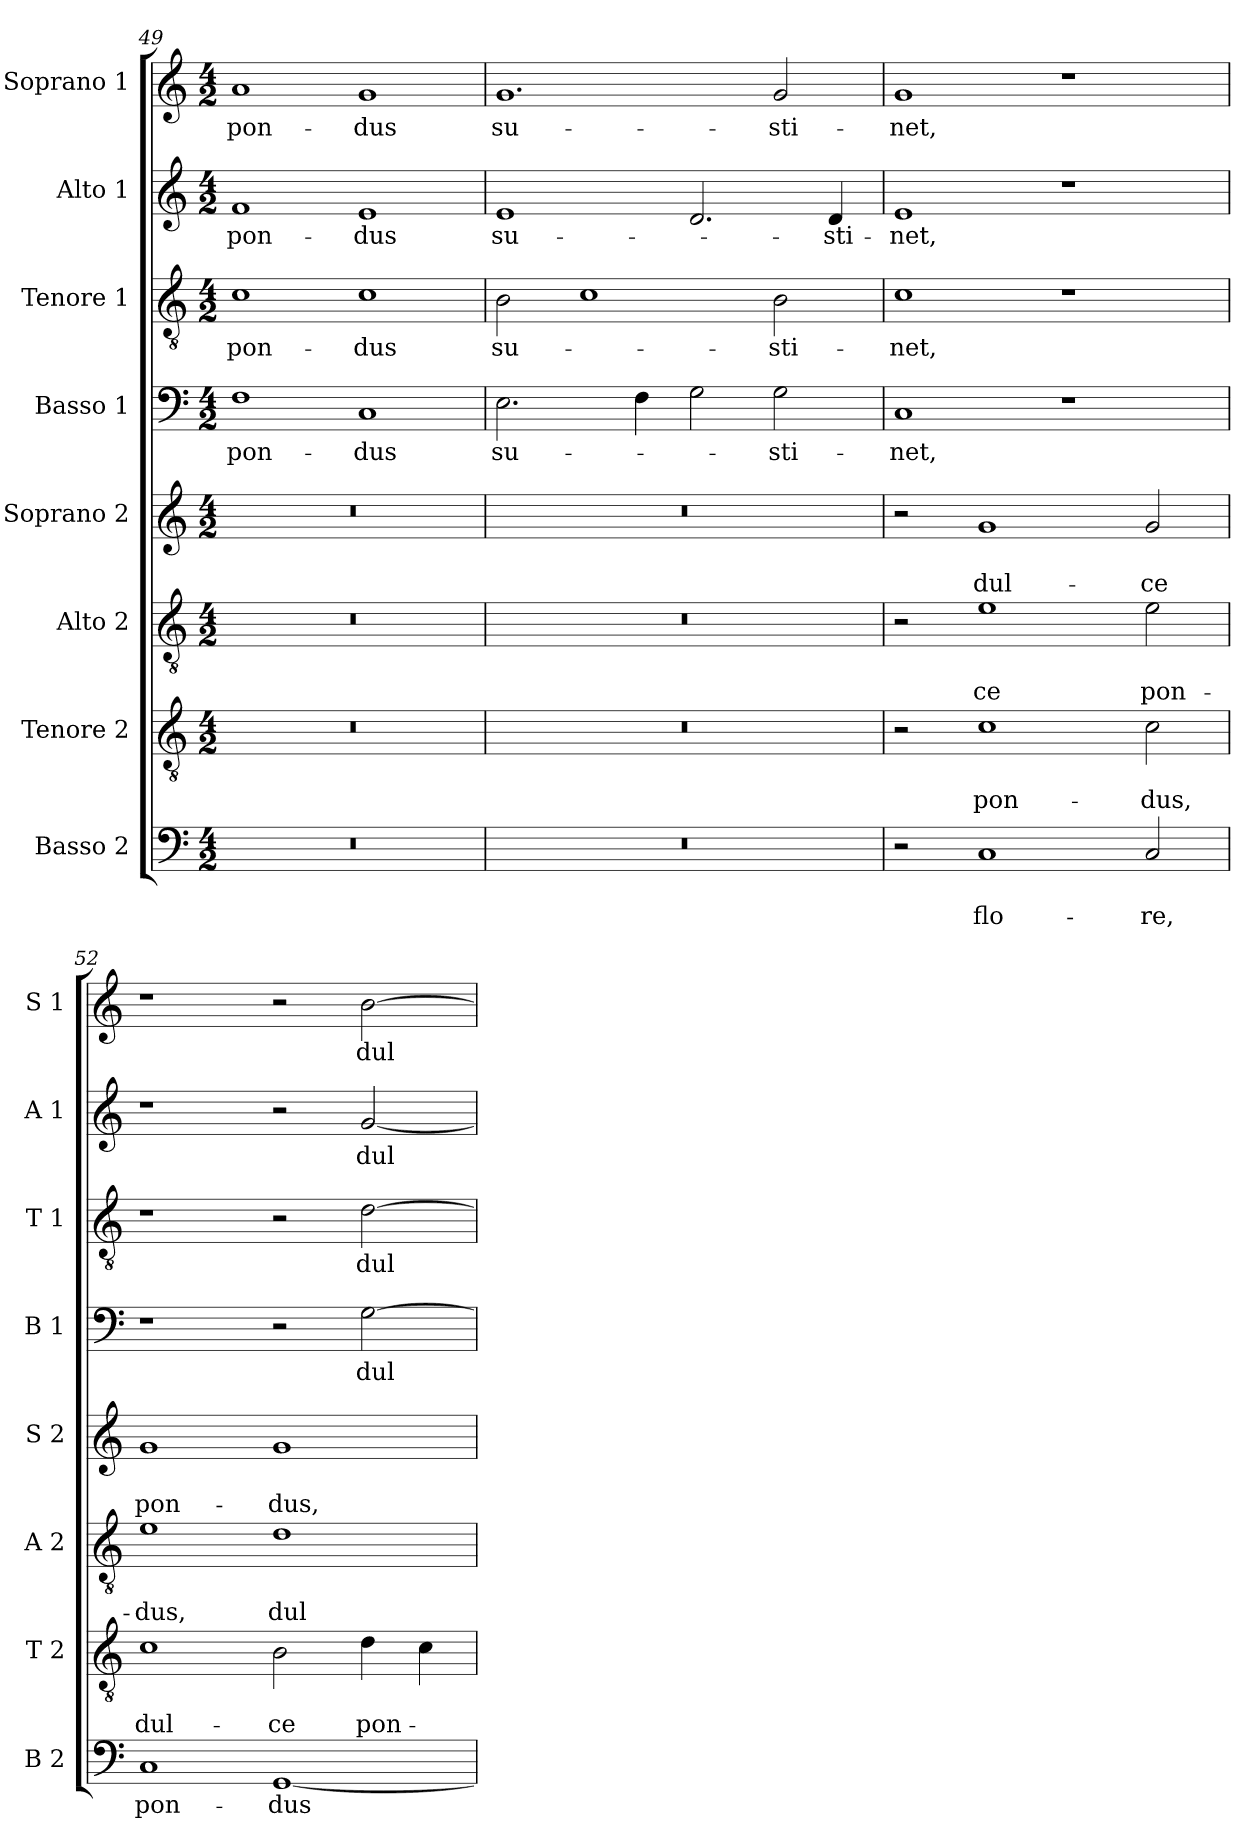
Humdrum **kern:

**kern	**text	**text	**kern	**text	**text	**kern	**text	**text	**kern	**text	**text	**kern	**text	**kern	**text	**kern	**text	**kern	**text
*part8	*part8	*part8	*part7	*part7	*part7	*part6	*part6	*part6	*part5	*part5	*part5	*part4	*part4	*part3	*part3	*part2	*part2	*part1	*part1
*staff8	*staff8	*staff8	*staff7	*staff7	*staff7	*staff6	*staff6	*staff6	*staff5	*staff5	*staff5	*staff4	*staff4	*staff3	*staff3	*staff2	*staff2	*staff1	*staff1
*I"Basso 2	*	*	*I"Tenore 2	*	*	*I"Alto 2	*	*	*I"Soprano 2	*	*	*I"Basso 1	*	*I"Tenore 1	*	*I"Alto 1	*	*I"Soprano 1	*
*I'B 2	*	*	*I'T 2	*	*	*I'A 2	*	*	*I'S 2	*	*	*I'B 1	*	*I'T 1	*	*I'A 1	*	*I'S 1	*
*clefF4	*	*	*clefGv2	*	*	*clefGv2	*	*	*clefG2	*	*	*clefF4	*	*clefGv2	*	*clefG2	*	*clefG2	*
*k[]	*	*	*k[]	*	*	*k[]	*	*	*k[]	*	*	*k[]	*	*k[]	*	*k[]	*	*k[]	*
*a:	*	*	*a:	*	*	*a:	*	*	*a:	*	*	*a:	*	*a:	*	*a:	*	*a:	*
*M4/2	*	*	*M4/2	*	*	*M4/2	*	*	*M4/2	*	*	*M4/2	*	*M4/2	*	*M4/2	*	*M4/2	*
=49	=49	=49	=49	=49	=49	=49	=49	=49	=49	=49	=49	=49	=49	=49	=49	=49	=49	=49	=49
!	!	!	!	!	!	!	!	!	!	!	!	!	!LO:LY:b	!	!LO:LY:b	!	!LO:LY:b	!	!LO:LY:b
0r	.	.	0r	.	.	0r	.	.	0r	.	.	1F	pon-	1c	pon-	1f	pon-	1a	pon-
!	!	!	!	!	!	!	!	!	!	!	!	!	!LO:LY:b	!	!LO:LY:b	!	!LO:LY:b	!	!LO:LY:b
.	.	.	.	.	.	.	.	.	.	.	.	1C	-dus	1c	-dus	1e	-dus	1g	-dus
=50	=50	=50	=50	=50	=50	=50	=50	=50	=50	=50	=50	=50	=50	=50	=50	=50	=50	=50	=50
!	!	!	!	!	!	!	!	!	!	!	!	!	!LO:LY:b	!	!LO:LY:b	!	!LO:LY:b	!	!LO:LY:b
0r	.	.	0r	.	.	0r	.	.	0r	.	.	2.E\	su-	2B\	su-	1e	su-	1.g	su-
.	.	.	.	.	.	.	.	.	.	.	.	.	.	1c	.	.	.	.	.
.	.	.	.	.	.	.	.	.	.	.	.	4F\	.	.	.	.	.	.	.
.	.	.	.	.	.	.	.	.	.	.	.	2G\	.	.	.	2.d/	.	.	.
!	!	!	!	!	!	!	!	!	!	!	!	!	!LO:LY:b	!	!LO:LY:b	!	!	!	!LO:LY:b
.	.	.	.	.	.	.	.	.	.	.	.	2G\	-sti-	2B\	-sti-	.	.	2g/	-sti-
!	!	!	!	!	!	!	!	!	!	!	!	!	!	!	!	!	!LO:LY:b	!	!
.	.	.	.	.	.	.	.	.	.	.	.	.	.	.	.	4d/	-sti-	.	.
!!LO:LB:g=z
=51	=51	=51	=51	=51	=51	=51	=51	=51	=51	=51	=51	=51	=51	=51	=51	=51	=51	=51	=51
!	!	!	!	!	!	!	!	!	!	!	!	!	!LO:LY:b	!	!LO:LY:b	!	!LO:LY:b	!	!LO:LY:b
2r	.	.	2r	.	.	2r	.	.	2r	.	.	1C	-net,	1c	-net,	1e	-net,	1g	-net,
!	!	!LO:LY:b	!	!	!LO:LY:b	!	!	!LO:LY:b	!	!	!LO:LY:b	!	!	!	!	!	!	!	!
1C	.	flo-	1c	.	pon-	1e	.	-ce	1g	.	dul-	.	.	.	.	.	.	.	.
.	.	.	.	.	.	.	.	.	.	.	.	1r	.	1r	.	1r	.	1r	.
!	!	!LO:LY:b	!	!	!LO:LY:b	!	!	!LO:LY:b	!	!	!LO:LY:b	!	!	!	!	!	!	!	!
2C/	.	-re,	2c\	.	-dus,	2e\	.	pon-	2g/	.	-ce	.	.	.	.	.	.	.	.
=52	=52	=52	=52	=52	=52	=52	=52	=52	=52	=52	=52	=52	=52	=52	=52	=52	=52	=52	=52
!	!LO:LY:b	!	!	!	!LO:LY:b	!	!	!LO:LY:b	!	!	!LO:LY:b	!	!	!	!	!	!	!	!
1C	pon-	.	1c	.	dul-	1e	.	-dus,	1g	.	pon-	1r	.	1r	.	1r	.	1r	.
!	!LO:LY:b	!	!	!	!LO:LY:b	!	!	!LO:LY:b	!	!	!LO:LY:b	!	!	!	!	!	!	!	!
[1GG	-dus	.	2B\	.	-ce	1d	.	dul-	1g	.	-dus,	2r	.	2r	.	2r	.	2r	.
!	!	!	!	!	!LO:LY:b	!	!	!	!	!	!	!	!LO:LY:b	!	!LO:LY:b	!	!LO:LY:b	!	!LO:LY:b
.	.	.	4d\	.	pon-	.	.	.	.	.	.	[2G\	dul-	[2d\	dul-	[2g/	dul-	[2b\	dul-
.	.	.	4c\	.	.	.	.	.	.	.	.	.	.	.	.	.	.	.	.
=	=	=	=	=	=	=	=	=	=	=	=	=	=	=	=	=	=	=	=
*-	*-	*-	*-	*-	*-	*-	*-	*-	*-	*-	*-	*-	*-	*-	*-	*-	*-	*-	*-
